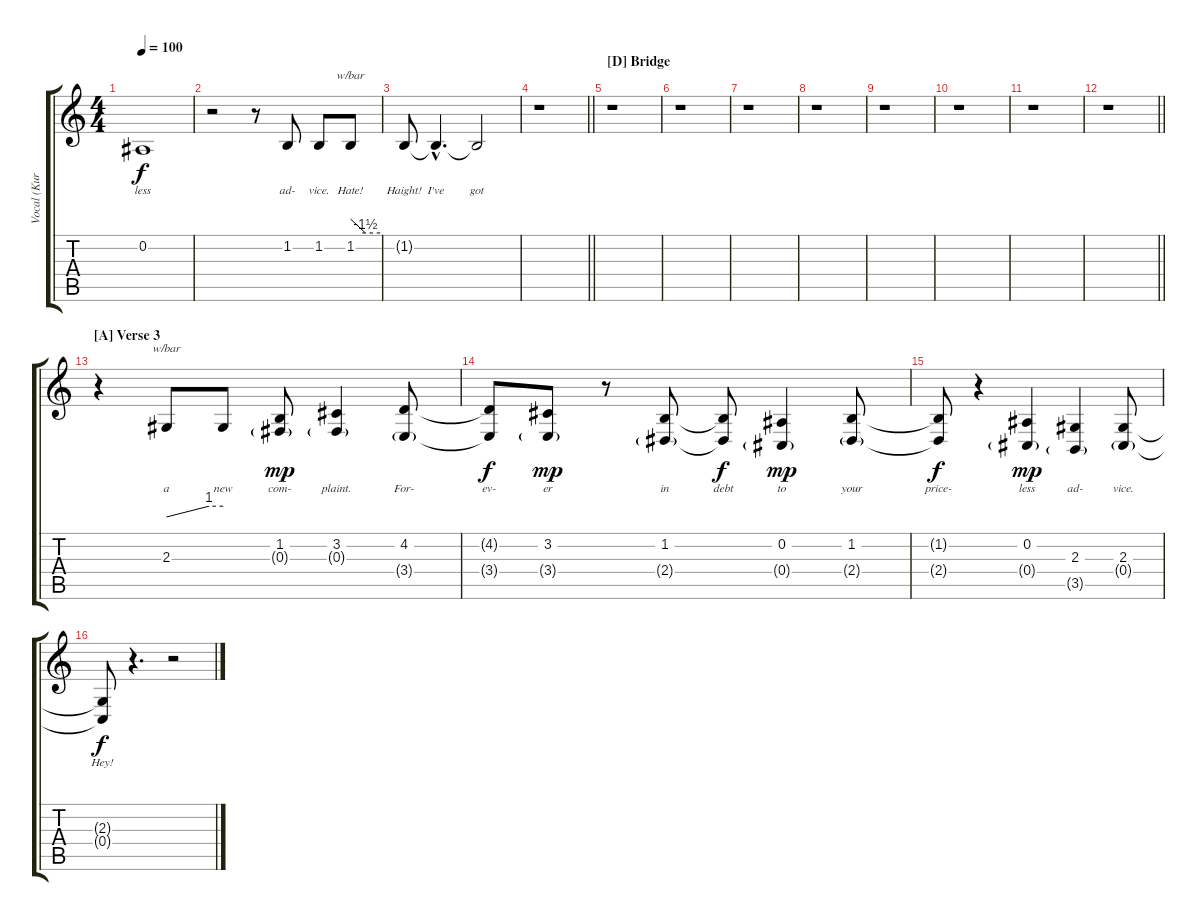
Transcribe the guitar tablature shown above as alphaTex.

\track ("Vocal (Kurt Cobain)" "Vocal (Kur") {instrument tenorsax}
\staff {score tabs}
\tuning (Eb4 Bb3 Gb3 Db3 Ab2 Eb2) {hide}
\ts (4 4)
\tempo 100
\clef g2
\ks c
0.2{t}.1{lyrics (0 "less") lyrics (1 "") lyrics (2 "") lyrics (3 "") lyrics (4 "") dy f} |
r.2 r.8 1.2.8{lyrics (0 "ad-") lyrics (1 "") lyrics (2 "") lyrics (3 "") lyrics (4 "")} 1.2.8{lyrics (0 "vice.") lyrics (1 "") lyrics (2 "") lyrics (3 "") lyrics (4 "")} 1.2.8{tbe (custom default 0 0 30 -6 60 -6) lyrics (0 "Hate!") lyrics (1 "") lyrics (2 "") lyrics (3 "") lyrics (4 "")} |
1.2{t}.8{lyrics (0 "Haight!") lyrics (1 "") lyrics (2 "") lyrics (3 "") lyrics (4 "")} 1.2{hac t}.4{d lyrics (0 "I've") lyrics (1 "") lyrics (2 "") lyrics (3 "") lyrics (4 "")} 1.2{t}.2{lyrics (0 "got") lyrics (1 "") lyrics (2 "") lyrics (3 "") lyrics (4 "")} |
\barLineRight lightlight
r.1 |
\section ("" "[D] Bridge")
r.1 |
r.1 |
r.1 |
r.1 |
r.1 |
r.1 |
r.1 |
\barLineRight lightlight
r.1 |
\section ("" "[A] Verse 3")
r.4 2.3.8{tbe (custom default 0 0 45 4 60 4) lyrics (0 "a") lyrics (1 "") lyrics (2 "") lyrics (3 "") lyrics (4 "")} 2.3{t}.8{lyrics (0 "new") lyrics (1 "") lyrics (2 "") lyrics (3 "") lyrics (4 "")} (1.2 0.3{g}).8{lyrics (0 "com-") lyrics (1 "") lyrics (2 "") lyrics (3 "") lyrics (4 "") dy mp} (3.2 0.3{g}).4{lyrics (0 "plaint.") lyrics (1 "") lyrics (2 "") lyrics (3 "") lyrics (4 "")} (4.2 3.4{g}).8{lyrics (0 "For-") lyrics (1 "") lyrics (2 "") lyrics (3 "") lyrics (4 "")} |
(4.2{t} 3.4{t}).8{lyrics (0 "ev-") lyrics (1 "") lyrics (2 "") lyrics (3 "") lyrics (4 "") dy f} (3.2 3.4{g}).8{lyrics (0 "er") lyrics (1 "") lyrics (2 "") lyrics (3 "") lyrics (4 "") dy mp} r.8 (1.2 2.4{g}).8{lyrics (0 "in") lyrics (1 "") lyrics (2 "") lyrics (3 "") lyrics (4 "")} (1.2{t} 2.4{t}).8{lyrics (0 "debt") lyrics (1 "") lyrics (2 "") lyrics (3 "") lyrics (4 "") dy f} (0.2 0.4{g}).4{lyrics (0 "to") lyrics (1 "") lyrics (2 "") lyrics (3 "") lyrics (4 "") dy mp} (1.2 2.4{g}).8{lyrics (0 "your") lyrics (1 "") lyrics (2 "") lyrics (3 "") lyrics (4 "")} |
(1.2{t} 2.4{t}).8{lyrics (0 "price-") lyrics (1 "") lyrics (2 "") lyrics (3 "") lyrics (4 "") dy f} r.4 (0.2 0.4{g}).4{lyrics (0 "less") lyrics (1 "") lyrics (2 "") lyrics (3 "") lyrics (4 "") dy mp} (2.3 3.5{g}).4{lyrics (0 "ad-") lyrics (1 "") lyrics (2 "") lyrics (3 "") lyrics (4 "")} (2.3 0.4{g}).8{lyrics (0 "vice.") lyrics (1 "") lyrics (2 "") lyrics (3 "") lyrics (4 "")} |
(2.3{t} 0.4{t}).8{lyrics (0 "Hey!") lyrics (1 "") lyrics (2 "") lyrics (3 "") lyrics (4 "") dy f} r.4{d} r.2
